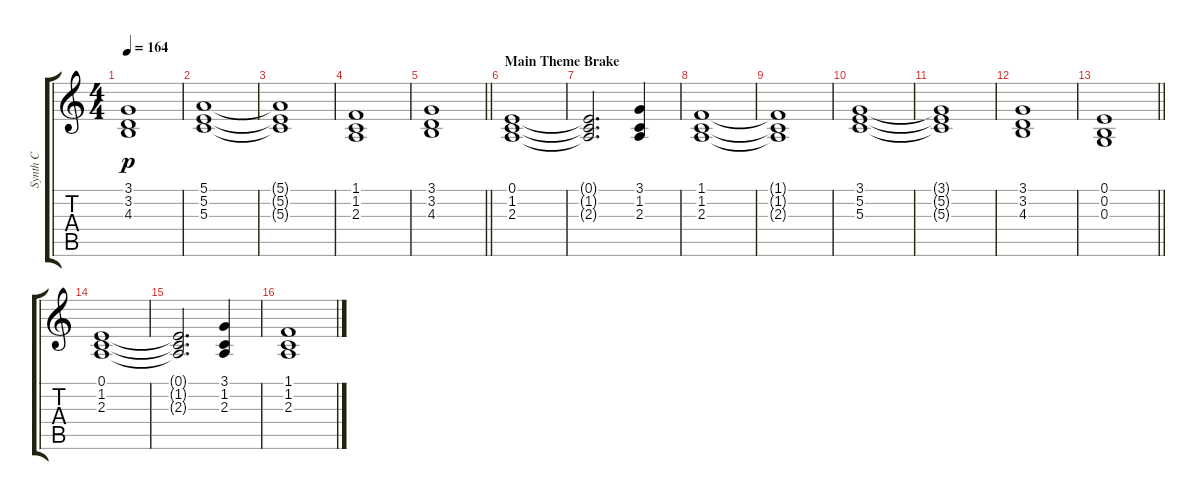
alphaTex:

\track ("Synth C" "Synth C") {instrument pad2warm}
\staff {score tabs}
\tuning (E4 B3 G3 D3 A2 E2) {hide}
\ts (4 4)
\tempo 164
\clef g2
\ks c
(3.1 3.2 4.3).1{dy p} |
(5.1 5.2 5.3).1 |
(5.1{t} 5.2{t} 5.3{t}).1 |
(1.1 1.2 2.3).1 |
\barLineRight lightlight
(3.1 3.2 4.3).1 |
\section ("" "Main Theme Brake")
(0.1 1.2 2.3).1 |
(0.1{t} 1.2{t} 2.3{t}).2{d} (3.1 1.2 2.3).4 |
(1.1 1.2 2.3).1 |
(1.1{t} 1.2{t} 2.3{t}).1 |
(3.1 5.2 5.3).1 |
(3.1{t} 5.2{t} 5.3{t}).1 |
(3.1 3.2 4.3).1 |
\barLineRight lightlight
(0.1 0.2 0.3).1 |
(0.1 1.2 2.3).1 |
(0.1{t} 1.2{t} 2.3{t}).2{d} (3.1 1.2 2.3).4 |
(1.1 1.2 2.3).1
